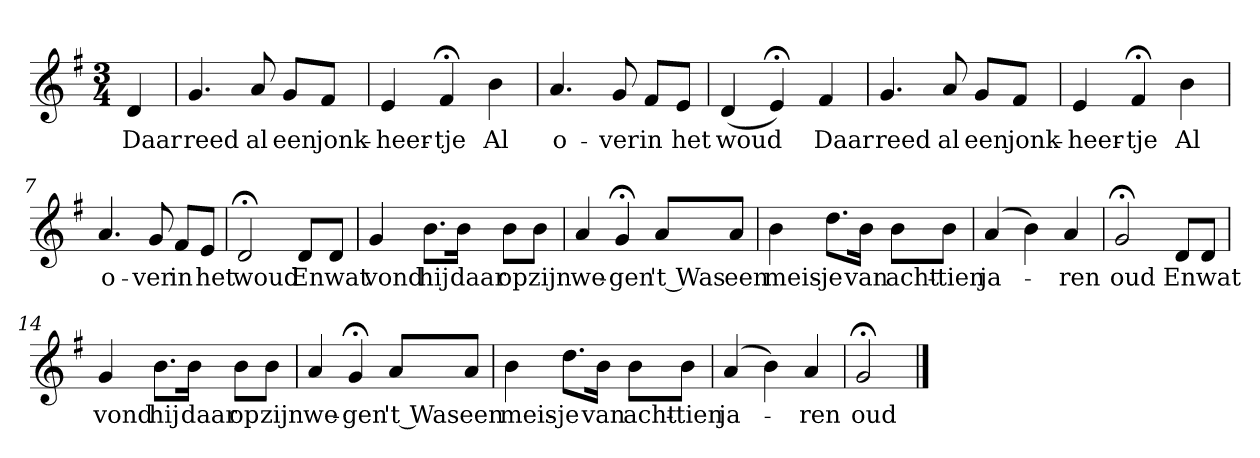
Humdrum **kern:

**kern	**text
*part1	*part1
*staff1	*staff1
*k[f#]	*
*G:	*
*M3/4	*
*MM120	*
=	=
4d	Daar
=1	=1
4.g	reed
8a	al
8gL	een
8f#J	jonk-
=2	=2
4e	-heer-
4f#;<	-tje
4b	Al
=3	=3
4.a	o-
8g	-ver
8f#L	in
8eJ	het
=4	=4
(4d	woud
4e;<)	.
4f#	Daar
=5	=5
4.g	reed
8a	al
8gL	een
8f#J	jonk-
=6	=6
4e	-heer-
4f#;<	-tje
4b	Al
=7	=7
4.a	o-
8g	-ver
8f#L	in
8eJ	het
=8	=8
2d;<	woud
8dL	En
8dJ	wat
=9	=9
4g	vond
8.bL	hij
16bJk	daar
8bL	op
8bJ	zijn
=10	=10
4a	we-
4g;<	-gen
8aL	't Was
8aJ	een
=11	=11
4b	meis-
8.ddL	-je
16bJk	van
8bL	acht-
8bJ	-tien
=12	=12
(4a	ja-
4b)	.
4a	-ren
=13	=13
2g;<	oud
8dL	En
8dJ	wat
=14	=14
4g	vond
8.bL	hij
16bJk	daar
8bL	op
8bJ	zijn
=15	=15
4a	we-
4g;<	-gen
8aL	't Was
8aJ	een
=16	=16
4b	meis-
8.ddL	-je
16bJk	van
8bL	acht-
8bJ	-tien
=17	=17
(4a	ja-
4b)	.
4a	-ren
=18	=18
2g;<	oud
==	==
*-	*-
